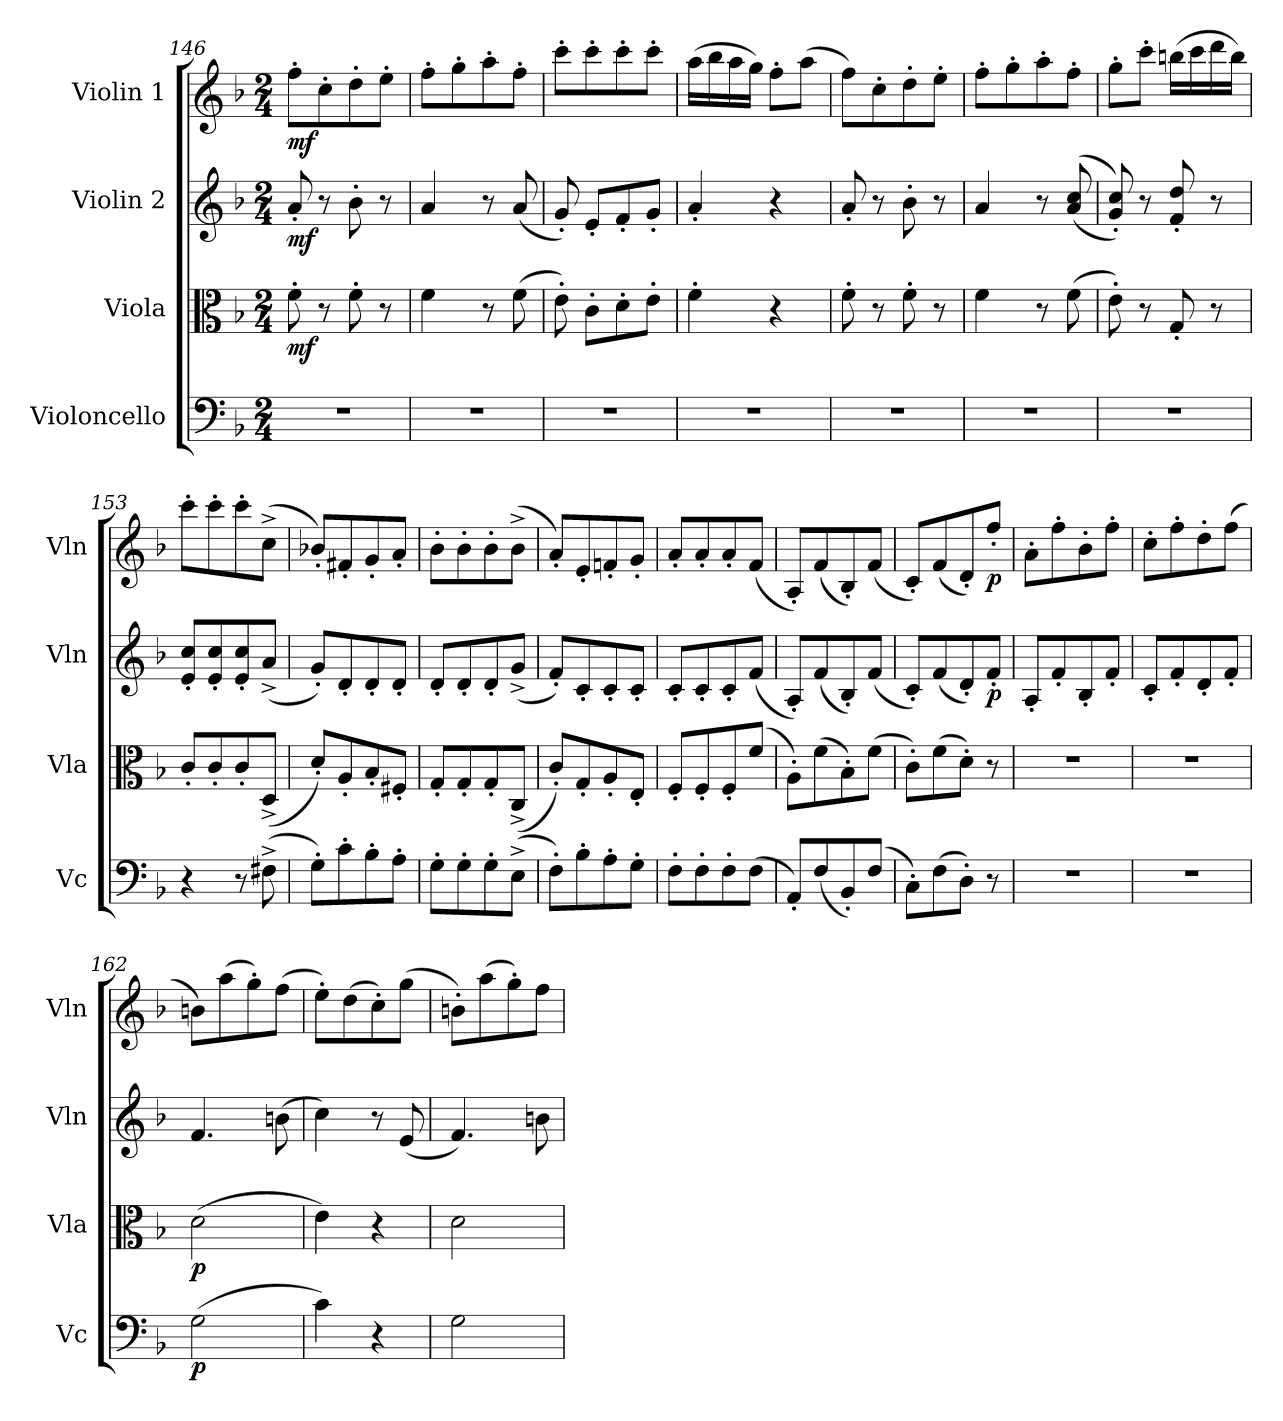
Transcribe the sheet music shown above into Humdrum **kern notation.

**kern	**dynam	**kern	**dynam	**kern	**dynam	**kern	**dynam
*part4	*part4	*part3	*part3	*part2	*part2	*part1	*part1
*staff4	*staff4	*staff3	*staff3	*staff2	*staff2	*staff1	*staff1
*I"Violoncello	*	*I"Viola	*	*I"Violin 2	*	*I"Violin 1	*
*I'Vc	*	*I'Vla	*	*I'Vln	*	*I'Vln	*
*clefF4	*	*clefC3	*	*clefG2	*	*clefG2	*
*k[b-]	*	*k[b-]	*	*k[b-]	*	*k[b-]	*
*M2/4	*	*M2/4	*	*M2/4	*	*M2/4	*
=146	=146	=146	=146	=146	=146	=146	=146
!	!	!	!LO:DY:b	!	!LO:DY:b	!	!LO:DY:b
2r	.	8f'\	mf	8a'/	mf	8ff'\L	mf
.	.	8r	.	8r	.	8cc'\	.
.	.	8f'\	.	8b-'\	.	8dd'\	.
.	.	8r	.	8r	.	8ee'\J	.
=147	=147	=147	=147	=147	=147	=147	=147
2r	.	4f\	.	4a/	.	8ff'\L	.
.	.	.	.	.	.	8gg'\	.
.	.	8r	.	8r	.	8aa'\	.
.	.	(8f\	.	(8a/	.	8ff'\J	.
=148	=148	=148	=148	=148	=148	=148	=148
2r	.	8e'\)	.	8g'/)	.	8ccc'\L	.
.	.	8c'\L	.	8e'/L	.	8ccc'\	.
.	.	8d'\	.	8f'/	.	8ccc'\	.
.	.	8e'\J	.	8g'/J	.	8ccc'\J	.
=149	=149	=149	=149	=149	=149	=149	=149
2r	.	4f'\	.	4a'/	.	(16aa\LL	.
.	.	.	.	.	.	16bb-\	.
.	.	.	.	.	.	16aa\	.
.	.	.	.	.	.	16gg\JJ)	.
.	.	4r	.	4r	.	8ff'\L	.
.	.	.	.	.	.	(8aa\J	.
=150	=150	=150	=150	=150	=150	=150	=150
2r	.	8f'\	.	8a'/	.	8ff\L)	.
.	.	8r	.	8r	.	8cc'\	.
.	.	8f'\	.	8b-'\	.	8dd'\	.
.	.	8r	.	8r	.	8ee'\J	.
=151	=151	=151	=151	=151	=151	=151	=151
2r	.	4f\	.	4a/	.	8ff'\L	.
.	.	.	.	.	.	8gg'\	.
.	.	8r	.	8r	.	8aa'\	.
.	.	(8f\	.	((>8a/ 8cc/	.	8ff'\J	.
!!LO:PB:g=z
=152	=152	=152	=152	=152	=152	=152	=152
2r	.	8e'\)	.	8g/' 8cc/'))	.	8gg'\L	.
.	.	8r	.	8r	.	8ccc'\J	.
.	.	8G'/	.	8f/' 8dd/'	.	(16bbn\LL	.
.	.	.	.	.	.	16ccc\	.
.	.	8r	.	8r	.	16ddd\	.
.	.	.	.	.	.	16bb\JJ)	.
=153	=153	=153	=153	=153	=153	=153	=153
4r	.	8c'/L	.	8e/' 8cc/'L	.	8ccc'\L	.
.	.	8c'/	.	8e/' 8cc/'	.	8ccc'\	.
8r	.	8c'/	.	8e/' 8cc/'	.	8ccc'\	.
(8F#X^\	.	(8D^/J	.	(8a^/J	.	(8cc^\J	.
=154	=154	=154	=154	=154	=154	=154	=154
8G'\L)	.	8d'/L)	.	8g'/L)	.	8b-X'/L)	.
8c'\	.	8A'/	.	8d'/	.	8f#X'/	.
8B-'\	.	8B-'/	.	8d'/	.	8g'/	.
8A'\J	.	8F#X'/J	.	8d'/J	.	8a'/J	.
=155	=155	=155	=155	=155	=155	=155	=155
8G'\L	.	8G'/L	.	8d'/L	.	8b-'\L	.
8G'\	.	8G'/	.	8d'/	.	8b-'\	.
8G'\	.	8G'/	.	8d'/	.	8b-'\	.
(8E^\J	.	(8C^/J	.	(8g^/J	.	(8b-^\J	.
=156	=156	=156	=156	=156	=156	=156	=156
8F'\L)	.	8c'/L)	.	8f'/L)	.	8a'/L)	.
8B-'\	.	8G'/	.	8c'/	.	8e'/	.
8A'\	.	8A'/	.	8c'/	.	8fn'/	.
8G'\J	.	8E'/J	.	8c'/J	.	8g'/J	.
=157	=157	=157	=157	=157	=157	=157	=157
8F'\L	.	8F'/L	.	8c'/L	.	8a'/L	.
8F'\	.	8F'/	.	8c'/	.	8a'/	.
8F'\	.	8F'/	.	8c'/	.	8a'/	.
(8F\J	.	(8f/J	.	(8f/J	.	(8f/J	.
=158	=158	=158	=158	=158	=158	=158	=158
8AA'/L)	.	8A'\L)	.	8A'/L)	.	8A'/L)	.
(8F/	.	(8f\	.	(8f/	.	(8f/	.
8BB-'/)	.	8B-'\)	.	8B-'/)	.	8B-'/)	.
(8F/J	.	(8f\J	.	(8f/J	.	(8f/J	.
=159	=159	=159	=159	=159	=159	=159	=159
8C'\L)	.	8c'\L)	.	8c'/L)	.	8c'/L)	.
(8F\	.	(8f\	.	(8f/	.	(8f/	.
8D'\J)	.	8d'\J)	.	8d'/)	.	8d'/)	.
!	!	!	!	!	!LO:DY:b	!	!LO:DY:b
8r	.	8r	.	8f'/J	p	8ff'/J	p
!!LO:LB:g=z
=160	=160	=160	=160	=160	=160	=160	=160
2r	.	2r	.	8A'/L	.	8a'\L	.
.	.	.	.	8f'/	.	8ff'\	.
.	.	.	.	8B-'/	.	8b-'\	.
.	.	.	.	8f'/J	.	8ff'\J	.
=161	=161	=161	=161	=161	=161	=161	=161
2r	.	2r	.	8c'/L	.	8cc'\L	.
.	.	.	.	8f'/	.	8ff'\	.
.	.	.	.	8d'/	.	8dd'\	.
.	.	.	.	8f'/J	.	(8ff\J	.
=162	=162	=162	=162	=162	=162	=162	=162
!	!LO:DY:b	!	!LO:DY:b	!	!	!	!
(2G\	p	(2d\	p	4.f/	.	8bn\L)	.
.	.	.	.	.	.	(8aa\	.
.	.	.	.	.	.	8gg'\)	.
.	.	.	.	(8bn\	.	(8ff\J	.
=163	=163	=163	=163	=163	=163	=163	=163
4c\)	.	4e\)	.	4cc\)	.	8ee'\L)	.
.	.	.	.	.	.	(8dd\	.
4r	.	4r	.	8r	.	8cc'\)	.
.	.	.	.	(8e/	.	(8gg\J	.
=164	=164	=164	=164	=164	=164	=164	=164
2G\	.	2d\	.	4.f/)	.	8bn'\L)	.
.	.	.	.	.	.	(8aa\	.
.	.	.	.	.	.	8gg'\)	.
.	.	.	.	8bn\	.	8ff\J	.
=	=	=	=	=	=	=	=
*-	*-	*-	*-	*-	*-	*-	*-
